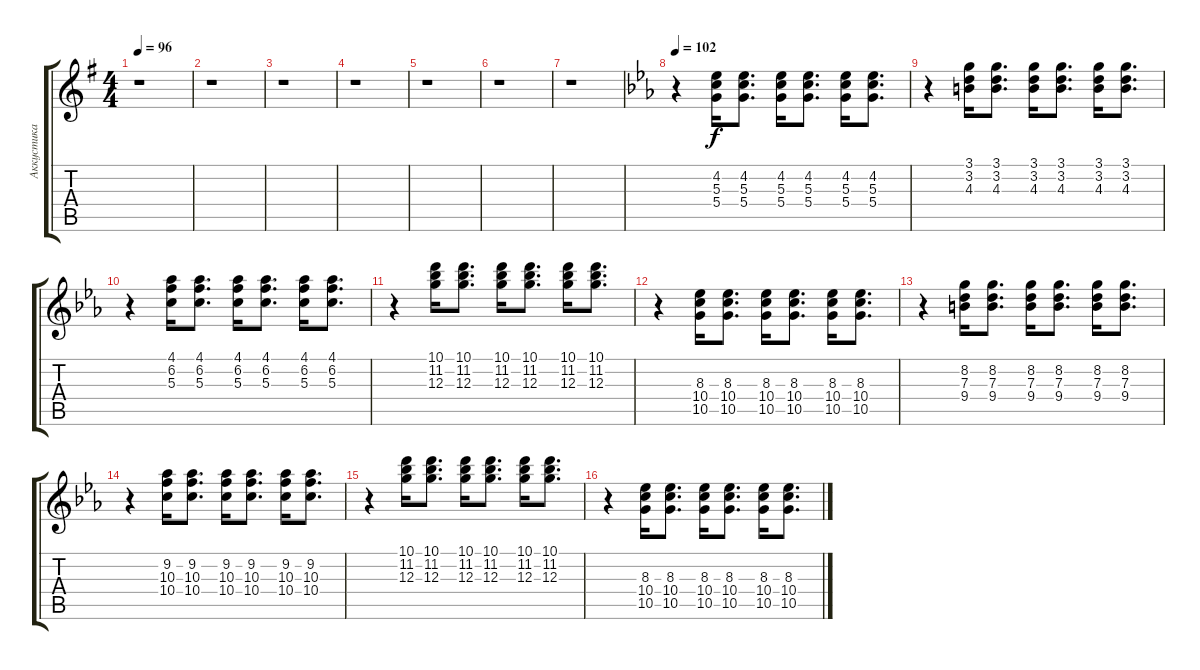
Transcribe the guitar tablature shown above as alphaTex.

\track ("Аккустика" "Аккустика") {instrument acousticguitarsteel}
\staff {score tabs}
\tuning (E4 B3 G3 D3 A2 E2) {hide}
\ts (4 4)
\tempo 96
\clef g2
\ks eminor
r.1{dy f} |
r.1 |
r.1 |
r.1 |
r.1 |
r.1 |
r.1 |
\tempo 102
\ks cminor
r.4 (4.2 5.3 5.4).16 (4.2 5.3 5.4).8{d} (4.2 5.3 5.4).16 (4.2 5.3 5.4).8{d} (4.2 5.3 5.4).16 (4.2 5.3 5.4).8{d} |
r.4 (3.1 3.2 4.3).16 (3.1 3.2 4.3).8{d} (3.1 3.2 4.3).16 (3.1 3.2 4.3).8{d} (3.1 3.2 4.3).16 (3.1 3.2 4.3).8{d} |
r.4 (4.1 6.2 5.3).16 (4.1 6.2 5.3).8{d} (4.1 6.2 5.3).16 (4.1 6.2 5.3).8{d} (4.1 6.2 5.3).16 (4.1 6.2 5.3).8{d} |
r.4 (10.1 11.2 12.3).16 (10.1 11.2 12.3).8{d} (10.1 11.2 12.3).16 (10.1 11.2 12.3).8{d} (10.1 11.2 12.3).16 (10.1 11.2 12.3).8{d} |
r.4 (8.3 10.4 10.5).16 (8.3 10.4 10.5).8{d} (8.3 10.4 10.5).16 (8.3 10.4 10.5).8{d} (8.3 10.4 10.5).16 (8.3 10.4 10.5).8{d} |
r.4 (8.2 7.3 9.4).16 (8.2 7.3 9.4).8{d} (8.2 7.3 9.4).16 (8.2 7.3 9.4).8{d} (8.2 7.3 9.4).16 (8.2 7.3 9.4).8{d} |
r.4 (9.2 10.3 10.4).16 (9.2 10.3 10.4).8{d} (9.2 10.3 10.4).16 (9.2 10.3 10.4).8{d} (9.2 10.3 10.4).16 (9.2 10.3 10.4).8{d} |
r.4 (10.1 11.2 12.3).16 (10.1 11.2 12.3).8{d} (10.1 11.2 12.3).16 (10.1 11.2 12.3).8{d} (10.1 11.2 12.3).16 (10.1 11.2 12.3).8{d} |
r.4 (8.3 10.4 10.5).16 (8.3 10.4 10.5).8{d} (8.3 10.4 10.5).16 (8.3 10.4 10.5).8{d} (8.3 10.4 10.5).16 (8.3 10.4 10.5).8{d}
